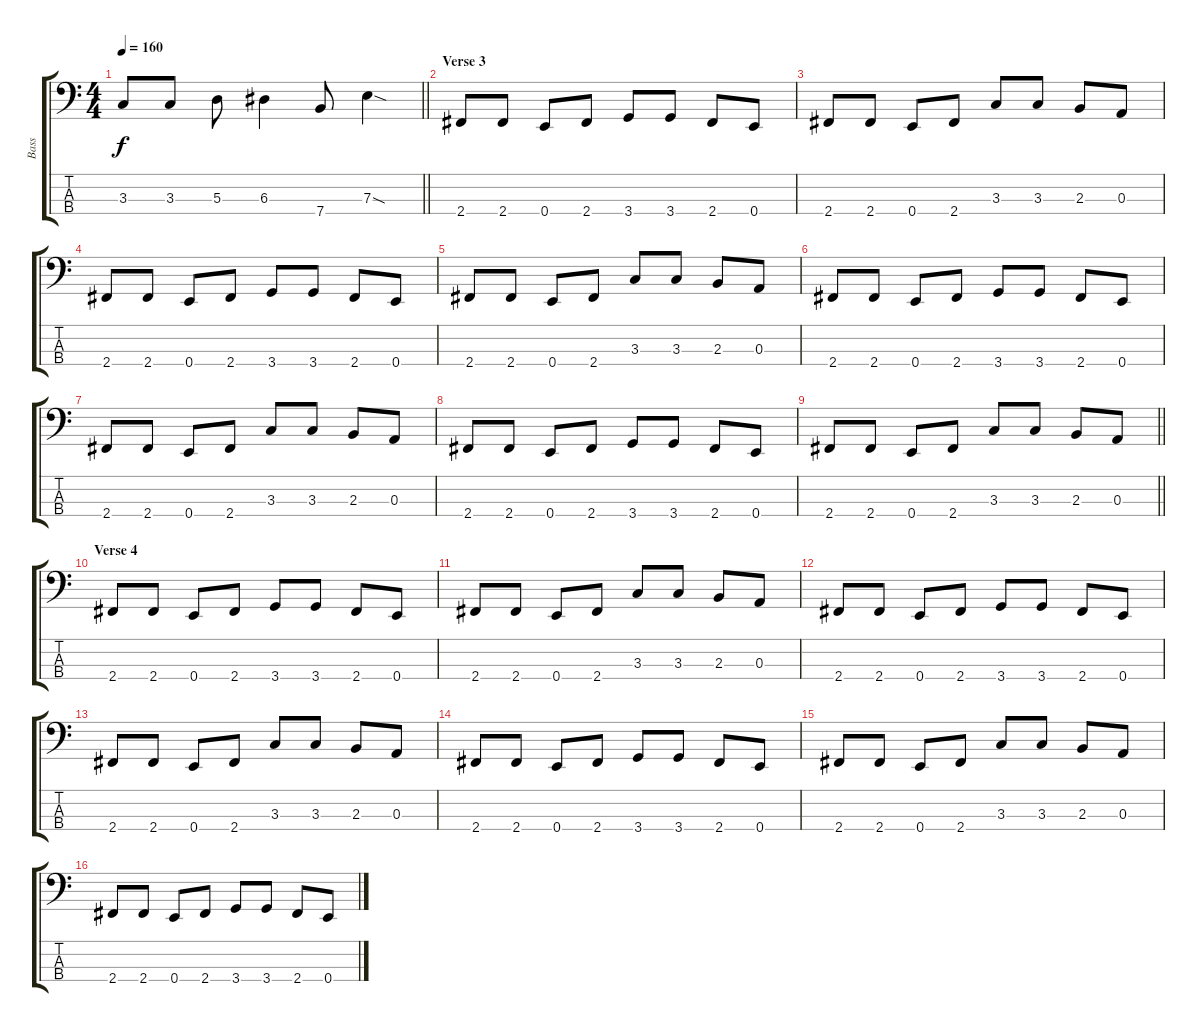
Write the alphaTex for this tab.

\track ("Bass" "Bass") {instrument electricbasspick}
\staff {score tabs}
\tuning (G2 D2 A1 E1) {hide}
\ts (4 4)
\tempo 160
\clef f4
\barLineRight lightlight
\ks c
3.3.8{dy f} 3.3.8 5.3.8 6.3.4 7.4.8 7.3{sod}.4 |
\section ("" "Verse 3")
2.4.8 2.4.8 0.4.8 2.4.8 3.4.8 3.4.8 2.4.8 0.4.8 |
2.4.8 2.4.8 0.4.8 2.4.8 3.3.8 3.3.8 2.3.8 0.3.8 |
2.4.8 2.4.8 0.4.8 2.4.8 3.4.8 3.4.8 2.4.8 0.4.8 |
2.4.8 2.4.8 0.4.8 2.4.8 3.3.8 3.3.8 2.3.8 0.3.8 |
2.4.8 2.4.8 0.4.8 2.4.8 3.4.8 3.4.8 2.4.8 0.4.8 |
2.4.8 2.4.8 0.4.8 2.4.8 3.3.8 3.3.8 2.3.8 0.3.8 |
2.4.8 2.4.8 0.4.8 2.4.8 3.4.8 3.4.8 2.4.8 0.4.8 |
\barLineRight lightlight
2.4.8 2.4.8 0.4.8 2.4.8 3.3.8 3.3.8 2.3.8 0.3.8 |
\section ("" "Verse 4")
2.4.8 2.4.8 0.4.8 2.4.8 3.4.8 3.4.8 2.4.8 0.4.8 |
2.4.8 2.4.8 0.4.8 2.4.8 3.3.8 3.3.8 2.3.8 0.3.8 |
2.4.8 2.4.8 0.4.8 2.4.8 3.4.8 3.4.8 2.4.8 0.4.8 |
2.4.8 2.4.8 0.4.8 2.4.8 3.3.8 3.3.8 2.3.8 0.3.8 |
2.4.8 2.4.8 0.4.8 2.4.8 3.4.8 3.4.8 2.4.8 0.4.8 |
2.4.8 2.4.8 0.4.8 2.4.8 3.3.8 3.3.8 2.3.8 0.3.8 |
2.4.8 2.4.8 0.4.8 2.4.8 3.4.8 3.4.8 2.4.8 0.4.8
